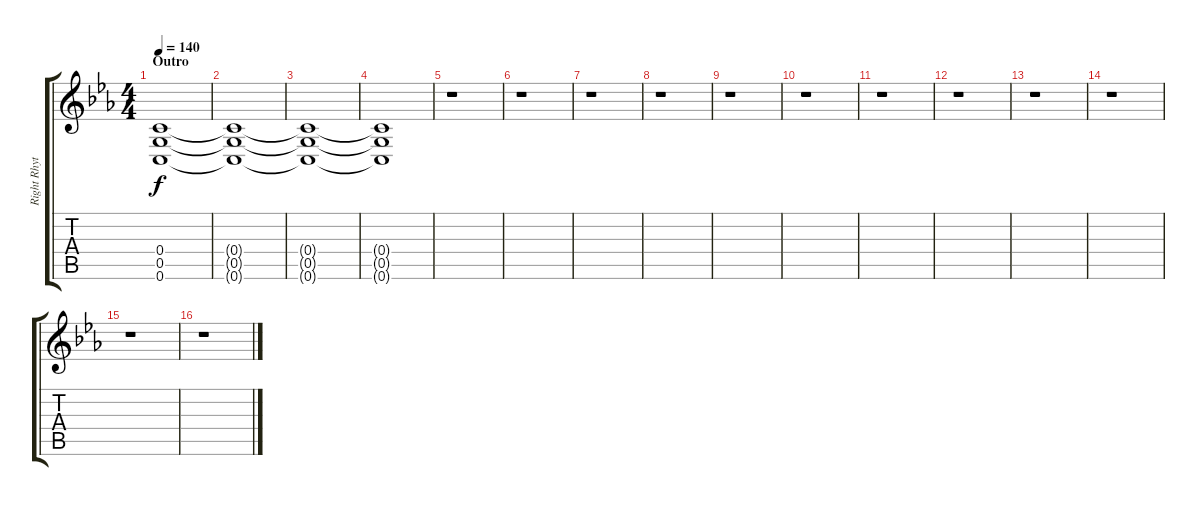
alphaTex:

\track ("Right Rhythm Guitar" "Right Rhyt") {instrument overdrivenguitar}
\staff {score tabs}
\tuning (D4 A3 F3 C3 G2 C2) {hide}
\ts (4 4)
\section ("" "Outro")
\tempo 140
\clef g2
\ks eb
(0.4 0.5 0.6).1{dy f} |
(0.4{t} 0.5{t} 0.6{t}).1{volume 0} |
(0.4{t} 0.5{t} 0.6{t}).1 |
(0.4{t} 0.5{t} 0.6{t}).1 |
r.1 |
r.1 |
r.1 |
r.1 |
r.1 |
r.1 |
r.1 |
r.1 |
r.1 |
r.1 |
r.1 |
r.1
